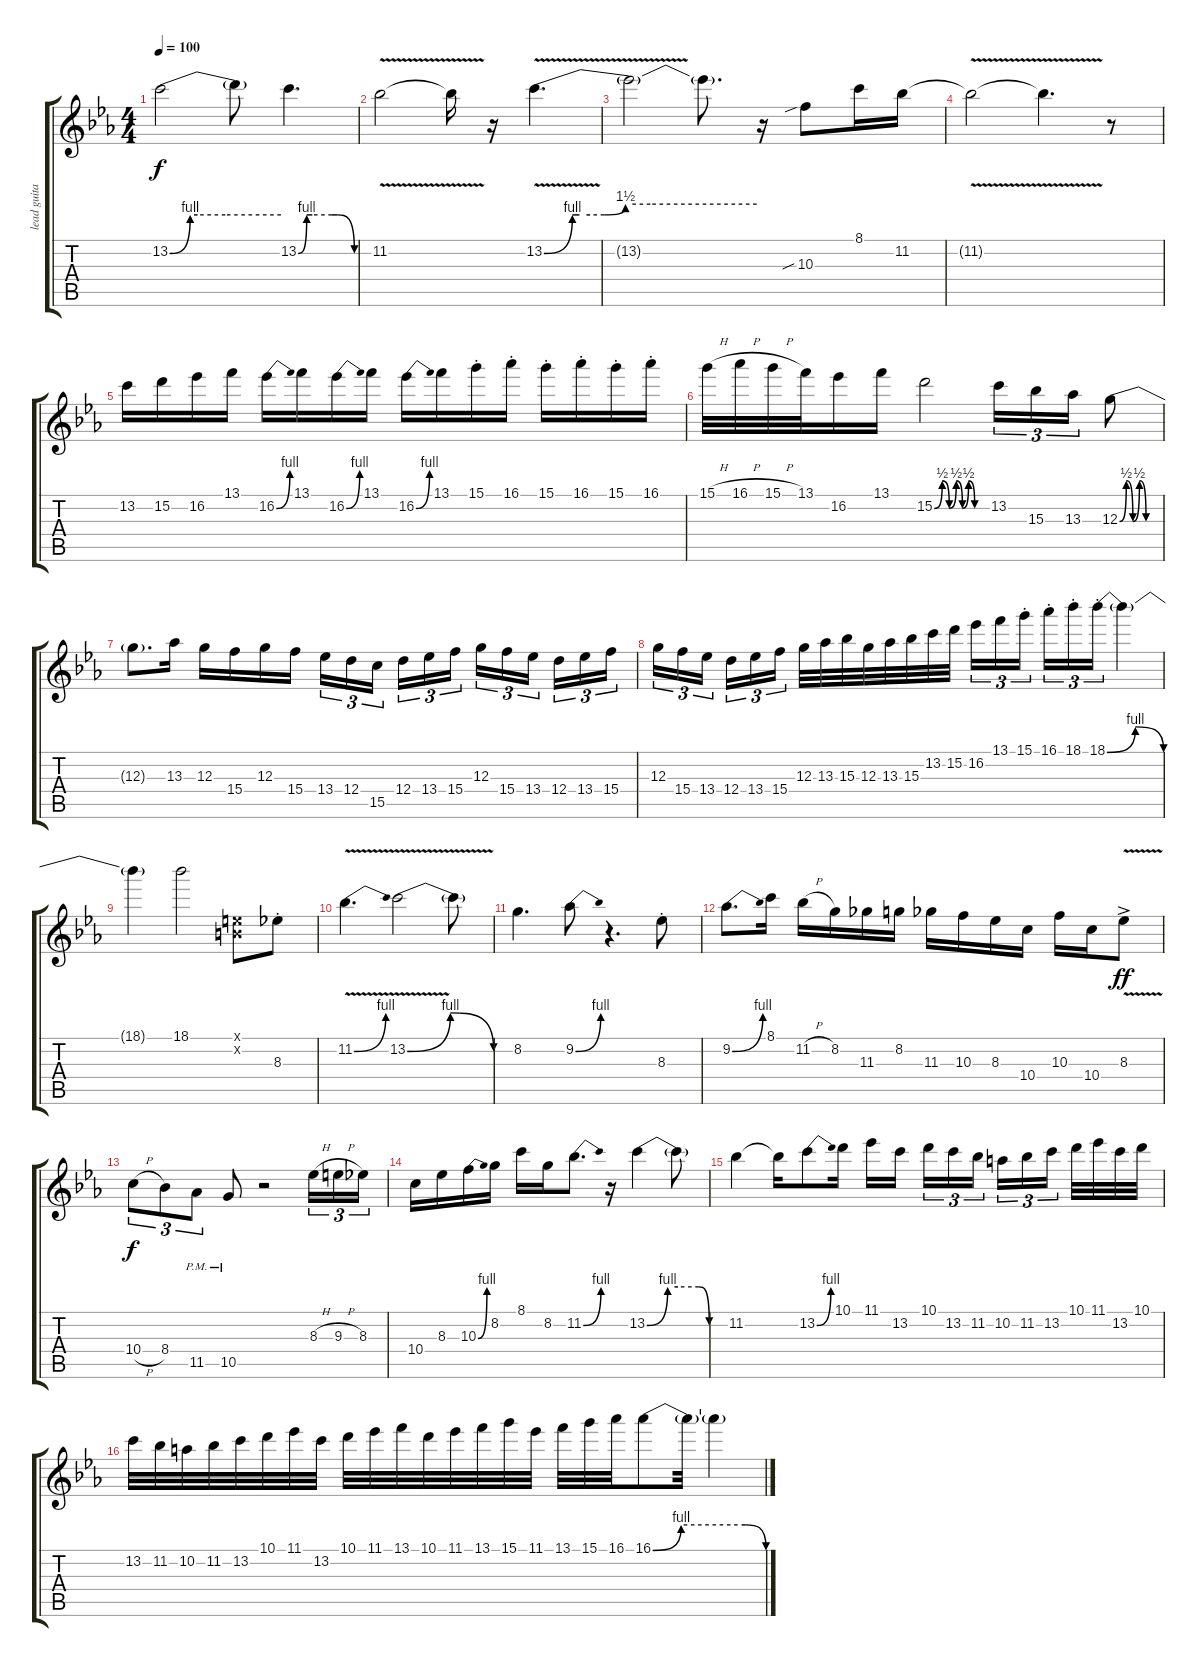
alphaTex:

\track ("lead guitar-Pier Gonella" "lead guita") {instrument overdrivenguitar}
\staff {score tabs}
\tuning (E4 B3 G3 D3 A2 E2) {hide}
\ts (4 4)
\tempo 100
\clef g2
\ks eb
13.2{be (custom 0 0 11 4 15 4 30 4 60 4)}.2{dy f} 13.2{t}.8 13.2{be (custom 0 0 9 4 15 4 36 4 42 4 60 0)}.4{d} |
11.2{v}.2 11.2{t}.16 r.16 13.2{be (custom 0 0 8 4 10 4 13 4 17 4 23 6 30 6 60 6) v}.4{d} |
13.2{t}.2 13.2{t}.8{d} r.16 10.3{sib}.8 8.1.16 11.2.16 |
11.2{v t}.2 11.2{t}.4{d} r.8 |
13.2.16 15.2.16 16.2.16 13.1.16 16.2{be (bend 0 0 60 4)}.16 13.1.16 16.2{be (bend 0 0 60 4)}.16 13.1.16 16.2{be (bend 0 0 60 4)}.16 13.1.16 15.1{st}.16 16.1{st}.16 15.1{st}.16 16.1{st}.16 15.1{st}.16 16.1{st}.16 |
15.1{h}.32 16.1{h}.32 15.1{h}.32 13.1.32 16.2.16 13.1.16 15.2{be (custom 0 0 9 2 17 0 25 2 32 0 39 2 46 0 60 0)}.2 13.2.16{tu (3 2)} 15.3.16{tu (3 2)} 13.3.16{tu (3 2)} 12.3{be (custom 0 0 10 2 20 0 30 2 40 0 60 0)}.8 |
12.3{t}.8{d} 13.3.16 12.3.16 15.4.16 12.3.16 15.4.16 13.4.16{tu (3 2)} 12.4.16{tu (3 2)} 15.5.16{tu (3 2) beam splitsecondary} 12.4.16{tu (3 2)} 13.4.16{tu (3 2)} 15.4.16{tu (3 2)} 12.3.16{tu (3 2)} 15.4.16{tu (3 2)} 13.4.16{tu (3 2) beam splitsecondary} 12.4.16{tu (3 2)} 13.4.16{tu (3 2)} 15.4.16{tu (3 2)} |
12.3.16{tu (3 2)} 15.4.16{tu (3 2)} 13.4.16{tu (3 2) beam splitsecondary} 12.4.16{tu (3 2)} 13.4.16{tu (3 2)} 15.4.16{tu (3 2)} 12.3.32 13.3.32 15.3.32 12.3.32 13.3.32 15.3.32 13.2.32 15.2.32 16.2.16{tu (3 2)} 13.1.16{tu (3 2)} 15.1{st}.16{tu (3 2) beam splitsecondary} 16.1{st}.16{tu (3 2)} 18.1{st}.16{tu (3 2)} 18.1{be (bendrelease 0 0 15 4 45 4 60 0) st}.16{tu (3 2)} 18.1{t}.4 |
18.1{t}.4 18.1.2 (0.1{x} 0.2{x}).8 8.3{st}.8 |
11.2{be (bend 0 0 60 4) v}.4{d} 13.2{be (bendrelease 0 0 15 4 46 4 60 0) v}.2 13.2{t}.8 |
8.2.4{d} 9.2{be (bend 0 0 60 4)}.8 r.4{d} 8.3{st}.8 |
9.2{be (bend 0 0 60 4)}.8{d} 8.1.16 11.2{h}.16 8.2.16 11.3.16 8.2.16 11.3.16 10.3.16 8.3.16 10.4.16 10.3.16 10.4.16 8.3{v ac}.8{dy ff} |
10.4{h}.8{tu (3 2) dy f} 8.4.8{tu (3 2)} 11.5{pm}.8{tu (3 2)} 10.5{pm}.8 r.2 8.3{h}.16{tu (3 2)} 9.3{h}.16{tu (3 2)} 8.3.16{tu (3 2)} |
10.4.16 8.3.16 10.3{be (bend 0 0 60 4)}.16 8.2.16 8.1.16 8.2.16 11.2{be (bend 0 0 60 4)}.8{d} r.16 13.2{be (custom 0 0 20 4 30 4 50 4 60 0)}.4 13.2{t}.8 |
11.2.4 11.2{t}.16 13.2{be (bend 0 0 60 4)}.8 10.1.16 11.1.16 13.2.16{beam splitsecondary} 10.1.16{tu (3 2)} 13.2.16{tu (3 2)} 11.2.16{tu (3 2)} 10.2.16{tu (3 2)} 11.2.16{tu (3 2)} 13.2.16{tu (3 2) beam splitsecondary} 10.1.32 11.1.32 13.2.32 10.1.32 |
13.2.32 11.2.32 10.2.32 11.2.32 13.2.32 10.1.32 11.1.32 13.2.32 10.1.32 11.1.32 13.1.32 10.1.32 11.1.32 13.1.32 15.1.32 11.1.32 13.1.32 15.1.32 16.1.32 16.1{be (custom 0 0 15 4 45 4 49 4 60 0)}.8 16.1{t}.32 16.1{t}.4
